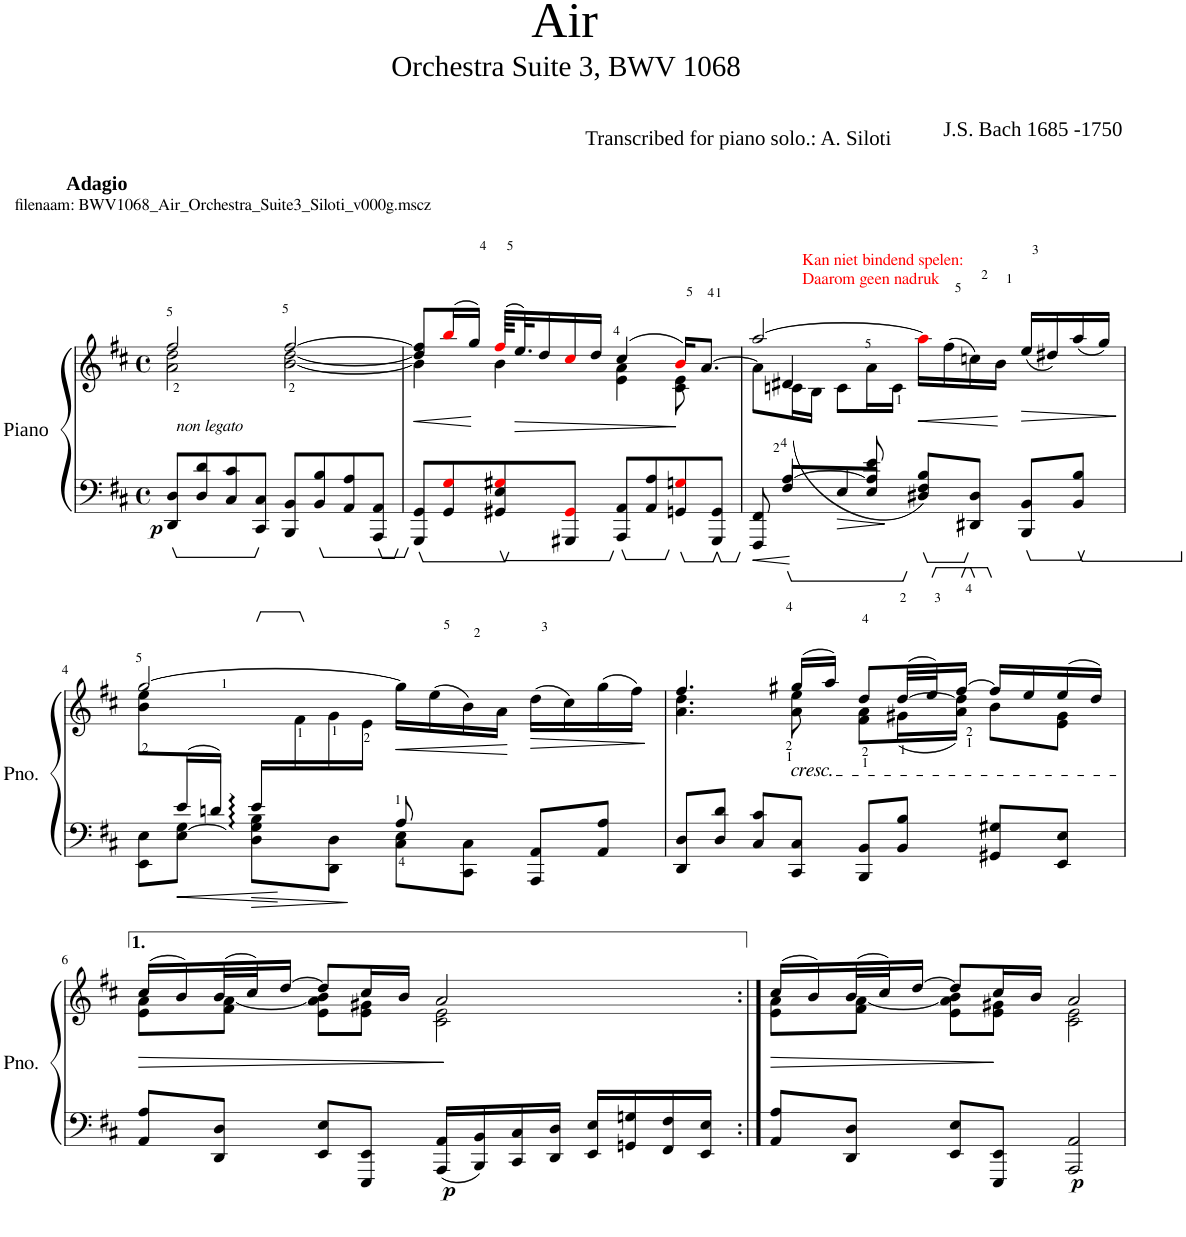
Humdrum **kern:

**kern	**kern	**dynam
*part1	*part1	*part1
*staff2	*staff1	*staff1/2
*I"Piano	*	*
*I'Pno.	*	*
*clefF4	*clefG2	*
*k[f#c#]	*k[f#c#]	*
*M4/4	*M4/4	*
*met(c)	*met(c)	*
=1	=1	=1
*	*^	*
!	!LO:TX:a:B:t=Adagio	!	!
!	!LO:TX:a:t=filenaam&colon; BWV1068_Air_Orchestra_Suite3_Siloti_v000g.mscz	!	!
!LO:TX:a:i:t=non legato	!	!	!
!	!	!	!LO:DY:b=2
8DD/ 8D/L	2a\ 2dd\	2ff#/	p
8D/ 8d/	.	.	.
8C#/ 8c#/	.	.	.
8CC#/ 8C#/J	.	.	.
8BBB/ 8BB/L	[2b\ [2dd\	[2ff#/	.
8BB/ 8B/	.	.	.
8AA/ 8A/	.	.	.
8AAA/ 8AA/J	.	.	.
=2	=2	=2	=2
!	!	!	!LO:HP:b
8GGG/ 8GG/L	8dd/] 8ff#/]L	4b\]	<
8GG/ 8Gi/	(16bbi/L	.	.
.	16gg/JJ)	.	.
8GG#X/ 8E/ 8G#Xi/	(64ff#i/KLLL	4b\	.
!	!	!	!LO:HP:b
.	32.ee/L)	.	>
.	16dd/	.	.
8GGG#X/ 8GG#i/J	16cc#i/	.	.
.	16dd/JJ	.	.
8AAA/ 8AA/L	(4cc#/	4e\ 4a\	.
8AA/ 8A/	.	.	.
8GGn/ 8Gni/	16bi/KL)	8c#\ 8e\	.
.	[8.a/J	.	.
8GGG#/ 8GG/J	.	8ryy	.
*	*v	*v	*
.	.	[ ]
=3	=3	=3
*^	*^	*
*	*	*	*^	*
8FFF#/ 8FF#/	8ryy	[2aa/	8a\L]	8ryy	.
8F#/L	[4A/	.	(16cn\L	4d#X/	.
.	.	.	16B\JJ	.	.
8E/	.	.	8c\L	.	.
8E/J	8A/] 8e/	.	16a\L	2ryy	.
.	.	.	16c\JJ	.	.
!	!	!LO:TX:a:color=#FF0000:t=Kan niet bindend spelen&colon;	!	!	!
!	!	!LO:TX:a:t=Daarom geen nadruk	!	!	!
!	!	!	!	!	!LO:HP:b
8D#X/ 8F#/ 8B/L)	2ryy	16aai\LL]	4ryy	.	<
.	.	(16ff#\	.	.	.
8DD#X/ 8D#/J	.	16ccn\)	.	.	.
.	.	16b\JJ	.	.	.
!	!	!	!	!	!LO:HP:b
8BBB/ 8BB/L	.	16ryy	(16ee/LL	.	>
.	.	16ryy	16dd#X/)	.	.
8BB/ 8B/J	.	16ryy	(16aa/	8ryy	.
.	.	16ryy	16gg/JJ)	.	.
*v	*v	*	*	*	*
*	*v	*v	*v	*
.	.	[ ]
!!LO:LB:g=z
=4	=4	=4
*^	*^	*
*	*^	*	*	*
8ryy	8EE\ 8E\L	2ryy	[2gg/	8b\ 8ee\L	.
16e/L	8E\ [8G\J	.	.	8.ryy	.
16dn/JJ	.	.	.	.	.
16e/LL	8D\ 8G\] 8B\L	.	.	.	.
2ryy	.	.	.	16f#\	.
.	8DD\ 8D\J	.	.	16g\	.
.	.	.	.	16e\JJ	.
!	!	!	!	!	!LO:HP:b
.	8C#\ 8E\L	8A/	16gg\LL]	2ryy	<
.	.	.	(16ee\	.	.
.	8CC#\ 8C#\J	4.ryy	16b\)	.	.
.	.	.	16a\JJ	.	.
!	!	!	!	!	!LO:HP:b
.	8AAA/ 8AA/L	.	(16dd\LL	.	>
8.ryy	.	.	16cc#\)	.	.
.	8AA/ 8A/J	.	(16gg\	.	.
.	.	.	16ff#\JJ)	.	.
*v	*v	*v	*	*	*
*	*v	*v	*
.	.	[ ]
=5	=5	=5
*	*^	*
8DD/ 8D/L	4.ff#/	4.a\ 4.dd\	.
8D/ 8d/J	.	.	.
8C#/ 8c#/L	.	.	.
!	!LO:TX:b:i:t=cresc.	!	!
8CC#/ 8C#/J	(16gg#X/LL	8a\ 8ee\	.
.	16aa/JJ)	.	.
8BBB/ 8BB/L	8dd/L	8f#\ 8a\L	.
8BB/ 8B/J	([32dd/LL	(16g#X\L	.
.	32ee/J)	.	.
.	[16ff#/JJ	16a\ 16dd\]JJ)	.
8GG#X/ 8G#X/L	16ff#/LL]	8b\L	.
.	16ee/	.	.
8EE/ 8E/J	(16ee/	8e\ 8g#\J	.
.	16dd/JJ)	.	.
!!LO:LB:g=z	!!
=6	=6	=6	=6
!	!	!	!LO:HP:b
8AA/ 8A/L	(16cc#/LL	8e\ 8a\L	>
.	16b/)	.	.
8DD/ 8D/J	(32b/L	8f#\ [8a\J	.
.	32cc#/J)	.	.
.	[16dd/JJ	.	.
8EE/ 8E/L	8dd/L]	8e\ 8a\] 8b\L	.
8EEE/ 8EE/J	16cc#/L	8e\ 8g#X\J	.
.	16b/JJ	.	.
!	!	!	!LO:DY:b=2
16AAA/ 16AA/LL	2a/	2c#\ 2e\	p
16BBB/ 16BB/	.	.	.
16CC#/ 16C#/	.	.	.
16DD/ 16D/JJ	.	.	.
16EE/ 16E/LL	.	.	.
16GGn/ 16Gn/	.	.	.
16FF#/ 16F#/	.	.	.
16EE/ 16E/JJ	.	.	.
*	*v	*v	*
.	.	]
=7:|!	=7:|!	=7:|!
!	!	!LO:HP:b
*	*^	*
8AA/ 8A/L	(16cc#/LL	8e\ 8a\L	>
.	16b/)	.	.
8DD/ 8D/J	(32b/L	8f#\ [8a\J	.
.	32cc#/J)	.	.
.	[16dd/JJ	.	.
8EE/ 8E/L	8dd/L]	8e\ 8a\] 8b\L	.
8EEE/ 8EE/J	16cc#/L	8e\ 8g#X\J	.
.	16b/JJ	.	.
!	!	!	!LO:DY:b=2
2AAA/ 2AA/	2a/	2c#\ 2e\	p
*	*v	*v	*
.	.	]
=	=	=
*-	*-	*-
